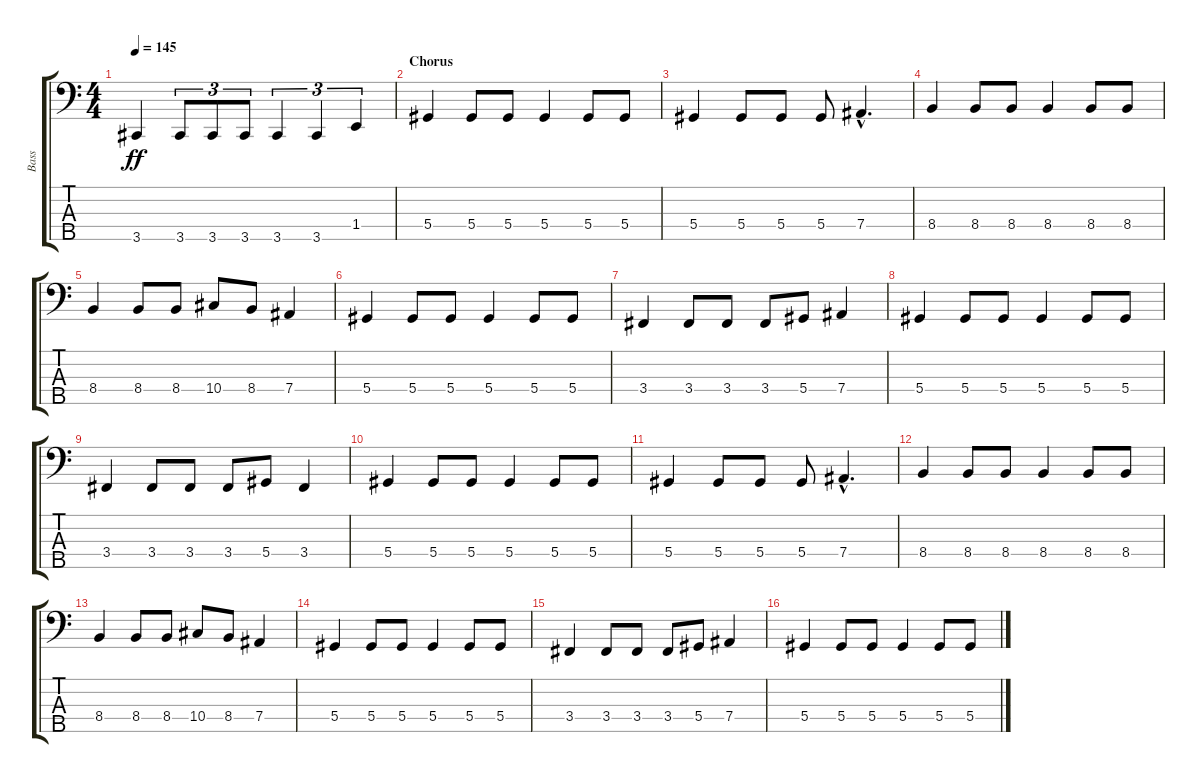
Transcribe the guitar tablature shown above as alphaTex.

\track ("Bass" "Bass") {instrument electricbasspick}
\staff {score tabs}
\tuning (Gb2 Db2 Ab1 Eb1 Bb0) {hide}
\ts (4 4)
\tempo 145
\clef f4
\ks c
3.5.4{dy ff} 3.5.8{tu (3 2)} 3.5.8{tu (3 2)} 3.5.8{tu (3 2)} 3.5.4{tu (3 2)} 3.5.4{tu (3 2)} 1.4.4{tu (3 2)} |
\section ("" "Chorus")
5.4.4 5.4.8 5.4.8 5.4.4 5.4.8 5.4.8 |
5.4.4 5.4.8 5.4.8 5.4.8 7.4{hac}.4{d} |
8.4.4 8.4.8 8.4.8 8.4.4 8.4.8 8.4.8 |
8.4.4 8.4.8 8.4.8 10.4.8 8.4.8 7.4.4 |
5.4.4 5.4.8 5.4.8 5.4.4 5.4.8 5.4.8 |
3.4.4 3.4.8 3.4.8 3.4.8 5.4.8 7.4.4 |
5.4.4 5.4.8 5.4.8 5.4.4 5.4.8 5.4.8 |
3.4.4 3.4.8 3.4.8 3.4.8 5.4.8 3.4.4 |
5.4.4 5.4.8 5.4.8 5.4.4 5.4.8 5.4.8 |
5.4.4 5.4.8 5.4.8 5.4.8 7.4{hac}.4{d} |
8.4.4 8.4.8 8.4.8 8.4.4 8.4.8 8.4.8 |
8.4.4 8.4.8 8.4.8 10.4.8 8.4.8 7.4.4 |
5.4.4 5.4.8 5.4.8 5.4.4 5.4.8 5.4.8 |
3.4.4 3.4.8 3.4.8 3.4.8 5.4.8 7.4.4 |
5.4.4 5.4.8 5.4.8 5.4.4 5.4.8 5.4.8
